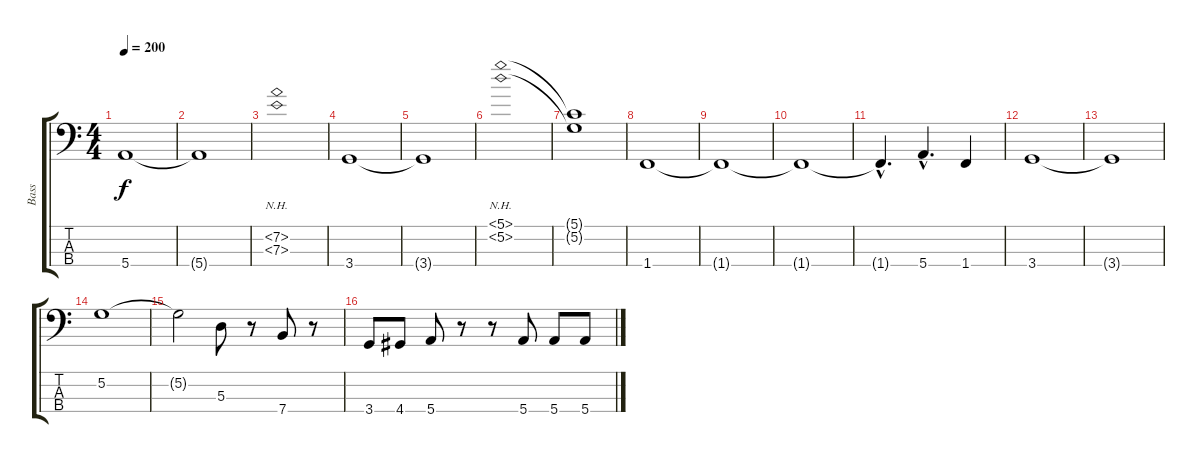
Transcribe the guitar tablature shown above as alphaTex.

\track ("Bass" "Bass") {instrument electricbassfinger}
\staff {score tabs}
\tuning (G2 D2 A1 E1) {hide}
\ts (4 4)
\tempo 200
\clef f4
\ks c
5.4{t}.1{dy f} |
5.4{t}.1 |
(7.2{nh} 7.3{nh}).1 |
3.4.1 |
3.4{t}.1 |
(5.1{nh} 5.2{nh}).1 |
(5.1{t} 5.2{t}).1 |
1.4.1 |
1.4{t}.1 |
1.4{t}.1 |
1.4{hac t}.4{d} 5.4{hac}.4{d} 1.4.4 |
3.4.1 |
3.4{t}.1 |
5.2.1 |
5.2{t}.2 5.3.8 r.8 7.4.8 r.8 |
3.4.8 4.4.8 5.4.8 r.8 r.8 5.4.8 5.4.8 5.4.8
